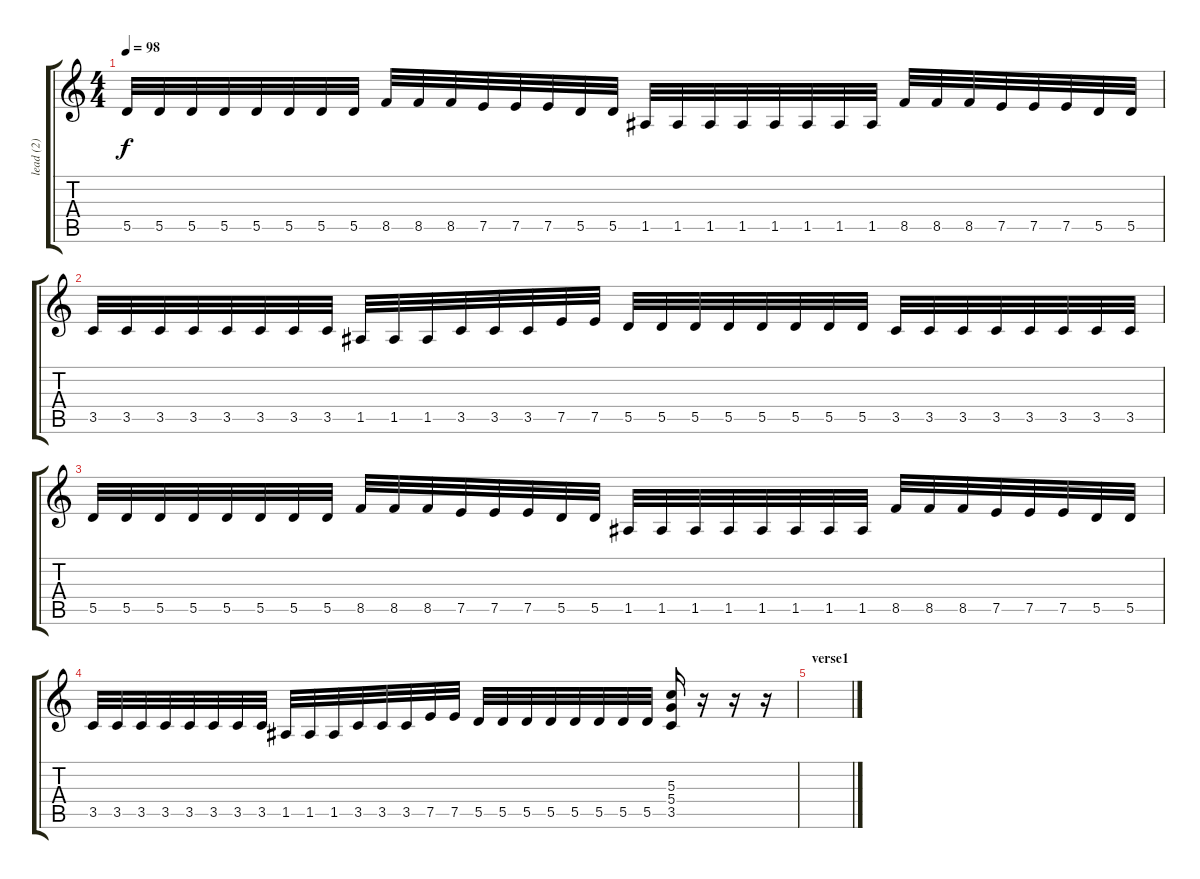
\track ("lead (2)" "lead (2)") {instrument distortionguitar}
\staff {score tabs}
\tuning (E4 B3 G3 D3 A2 E2) {hide}
\ts (4 4)
\tempo 98
\clef g2
\ks c
5.5.32{dy f} 5.5.32 5.5.32 5.5.32 5.5.32 5.5.32 5.5.32 5.5.32 8.5.32 8.5.32 8.5.32 7.5.32 7.5.32 7.5.32 5.5.32 5.5.32 1.5.32 1.5.32 1.5.32 1.5.32 1.5.32 1.5.32 1.5.32 1.5.32 8.5.32 8.5.32 8.5.32 7.5.32 7.5.32 7.5.32 5.5.32 5.5.32 |
3.5.32 3.5.32 3.5.32 3.5.32 3.5.32 3.5.32 3.5.32 3.5.32 1.5.32 1.5.32 1.5.32 3.5.32 3.5.32 3.5.32 7.5.32 7.5.32 5.5.32 5.5.32 5.5.32 5.5.32 5.5.32 5.5.32 5.5.32 5.5.32 3.5.32 3.5.32 3.5.32 3.5.32 3.5.32 3.5.32 3.5.32 3.5.32 |
5.5.32 5.5.32 5.5.32 5.5.32 5.5.32 5.5.32 5.5.32 5.5.32 8.5.32 8.5.32 8.5.32 7.5.32 7.5.32 7.5.32 5.5.32 5.5.32 1.5.32 1.5.32 1.5.32 1.5.32 1.5.32 1.5.32 1.5.32 1.5.32 8.5.32 8.5.32 8.5.32 7.5.32 7.5.32 7.5.32 5.5.32 5.5.32 |
3.5.32 3.5.32 3.5.32 3.5.32 3.5.32 3.5.32 3.5.32 3.5.32 1.5.32 1.5.32 1.5.32 3.5.32 3.5.32 3.5.32 7.5.32 7.5.32 5.5.32 5.5.32 5.5.32 5.5.32 5.5.32 5.5.32 5.5.32 5.5.32 (5.3 5.4 3.5).16 r.16 r.16 r.16 |
\section ("" "verse1")
